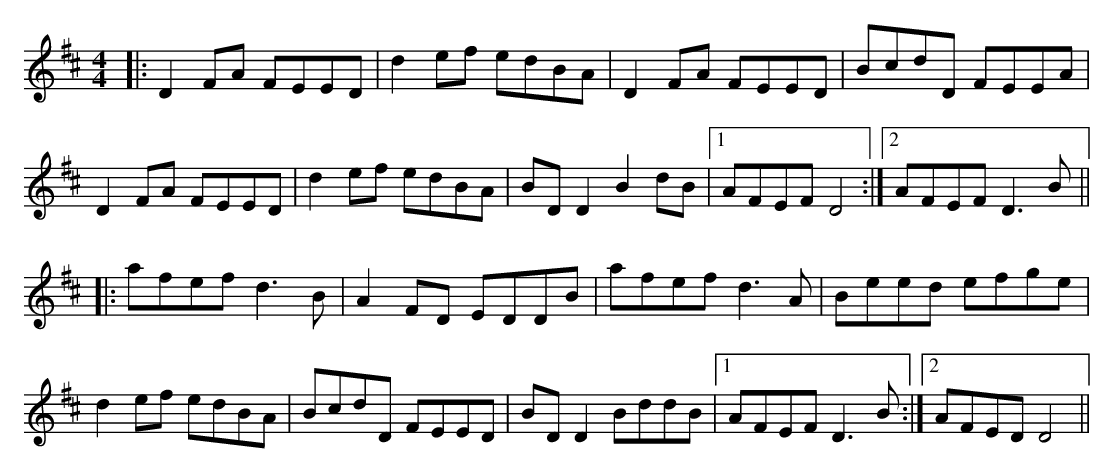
X:1
M:4/4
K:D
|:D2 FA FEED|d2ef edBA|D2 FA FEED|BcdD FEEA|
D2 FA FEED|d2 ef edBA|BD D2 B2 dB|1 AFEF D4:|2 AFEF D3B||
|:afef d3B|A2 FD EDDB|afef d3A|Beed efge|
d2ef edBA|BcdD FEED|BD D2 BddB|1 AFEF D3B:|2 AFED D4||
